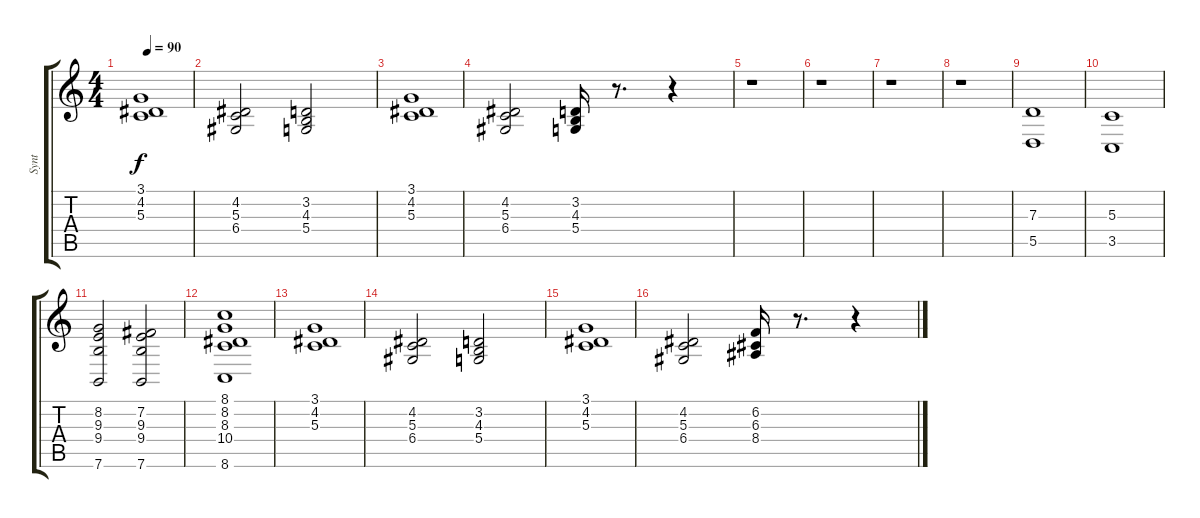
\track ("Synt" "Synt") {instrument stringensemble1}
\staff {score tabs}
\tuning (E4 B3 G3 D3 A2 E2) {hide}
\ts (4 4)
\tempo 90
\clef g2
\ks c
(3.1 4.2 5.3).1{dy f} |
(4.2 5.3 6.4).2 (3.2 4.3 5.4).2 |
(3.1 4.2 5.3).1 |
(4.2 5.3 6.4).2 (3.2 4.3 5.4).16 r.8{d} r.4 |
r.1 |
r.1 |
r.1 |
r.1 |
(7.3 5.5).1 |
(5.3 3.5).1 |
(8.2 9.3 9.4 7.6).2 (7.2 9.3 9.4 7.6).2 |
(8.1 8.2 8.3 10.4 8.6).1 |
(3.1 4.2 5.3).1 |
(4.2 5.3 6.4).2 (3.2 4.3 5.4).2 |
(3.1 4.2 5.3).1 |
(4.2 5.3 6.4).2 (6.2 6.3 8.4).16 r.8{d} r.4
